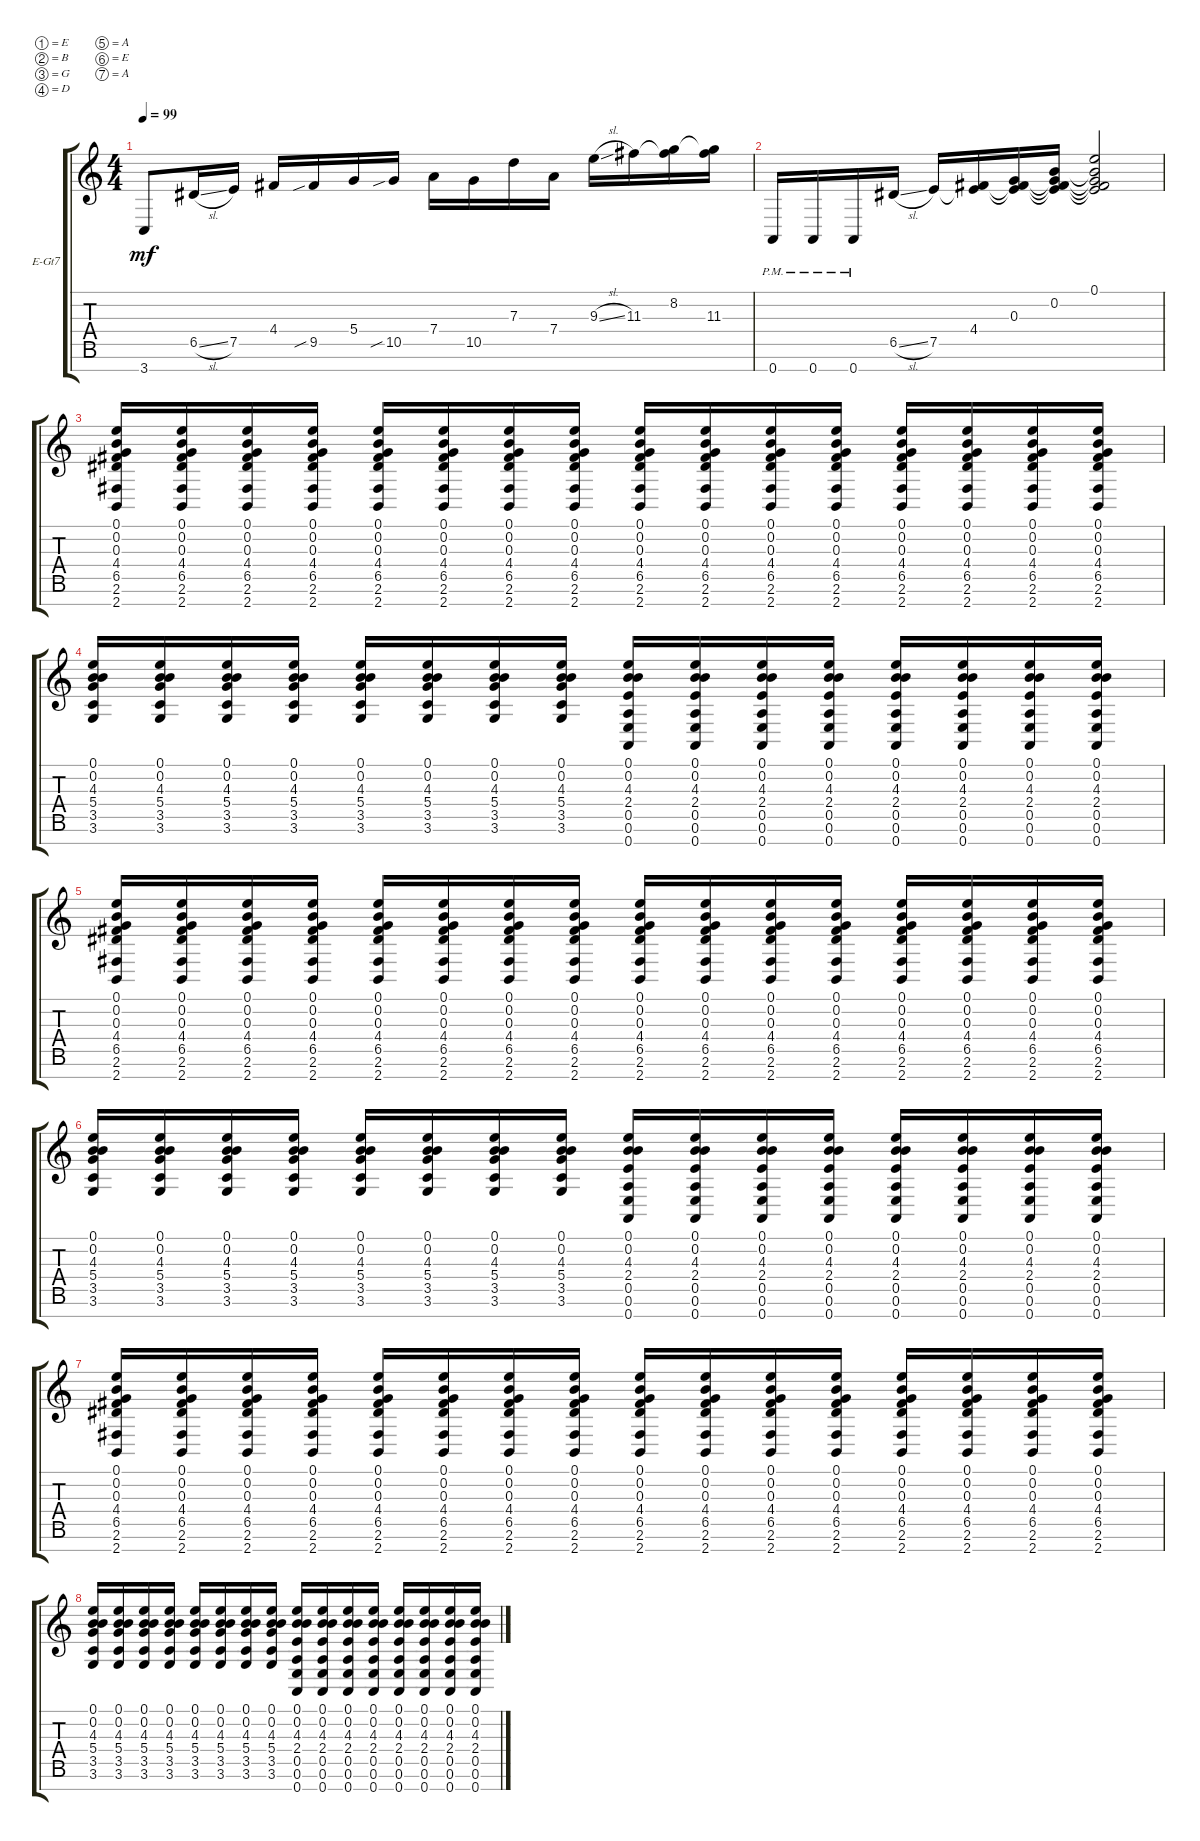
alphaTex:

\defaultSystemsLayout 4
\bracketExtendMode groupsimilarinstruments
\firstSystemTrackNameOrientation horizontal
\otherSystemsTrackNameOrientation horizontal
\track ("Electric Guitar" "E-Gt7") {instrument distortionguitar}
\staff {score tabs}
\tuning (E4 B3 G3 D3 A2 E2 A1)
\ts (4 4)
\tempo 99
\clef g2
\ks c
3.7.8{dy mf} 6.5{sl}.16 7.5.16 4.4.16 9.5{sib}.16 5.4.16 10.5{sib}.16 7.4.16 10.5.16 7.3.16 7.4.16 9.3{sl}.16 11.3.16 (8.2 11.3{t}).16 (11.3 8.2{t}).16 |
0.7{pm}.16 0.7{pm}.16 0.7{pm}.16 6.5{sl}.16 7.5.16 (4.4 7.5{t}).16 (0.3 4.4{t} 7.5{t}).16 (0.2 0.3{t} 4.4{t} 7.5{t}).16 (0.1 0.2{t} 0.3{t} 4.4{t} 7.5{t}).2 |
(2.7 2.6 6.5 4.4 0.3 0.2 0.1).16 (2.7 2.6 6.5 4.4 0.3 0.2 0.1).16 (2.7 2.6 6.5 4.4 0.3 0.2 0.1).16 (2.7 2.6 6.5 4.4 0.3 0.2 0.1).16 (2.7 2.6 6.5 4.4 0.3 0.2 0.1).16 (2.7 2.6 6.5 4.4 0.3 0.2 0.1).16 (2.7 2.6 6.5 4.4 0.3 0.2 0.1).16 (2.7 2.6 6.5 4.4 0.3 0.2 0.1).16 (2.7 2.6 6.5 4.4 0.3 0.2 0.1).16 (2.7 2.6 6.5 4.4 0.3 0.2 0.1).16 (2.7 2.6 6.5 4.4 0.3 0.2 0.1).16 (2.7 2.6 6.5 4.4 0.3 0.2 0.1).16 (2.7 2.6 6.5 4.4 0.3 0.2 0.1).16 (2.7 2.6 6.5 4.4 0.3 0.2 0.1).16 (2.7 2.6 6.5 4.4 0.3 0.2 0.1).16 (2.7 2.6 6.5 4.4 0.3 0.2 0.1).16 |
(4.3 5.4 0.2 3.5 0.1 3.6).16 (4.3 5.4 0.2 3.5 0.1 3.6).16 (4.3 5.4 0.2 3.5 0.1 3.6).16 (4.3 5.4 0.2 3.5 0.1 3.6).16 (4.3 5.4 0.2 3.5 0.1 3.6).16 (4.3 5.4 0.2 3.5 0.1 3.6).16 (4.3 5.4 0.2 3.5 0.1 3.6).16 (4.3 5.4 0.2 3.5 0.1 3.6).16 (0.7 0.6 0.5 2.4 4.3 0.2 0.1).16 (0.7 0.6 0.5 2.4 4.3 0.2 0.1).16 (0.7 0.6 0.5 2.4 4.3 0.2 0.1).16 (0.7 0.6 0.5 2.4 4.3 0.2 0.1).16 (0.7 0.6 0.5 2.4 4.3 0.2 0.1).16 (0.7 0.6 0.5 2.4 4.3 0.2 0.1).16 (0.7 0.6 0.5 2.4 4.3 0.2 0.1).16 (0.7 0.6 0.5 2.4 4.3 0.2 0.1).16 |
(2.7 2.6 6.5 4.4 0.3 0.2 0.1).16 (2.7 2.6 6.5 4.4 0.3 0.2 0.1).16 (2.7 2.6 6.5 4.4 0.3 0.2 0.1).16 (2.7 2.6 6.5 4.4 0.3 0.2 0.1).16 (2.7 2.6 6.5 4.4 0.3 0.2 0.1).16 (2.7 2.6 6.5 4.4 0.3 0.2 0.1).16 (2.7 2.6 6.5 4.4 0.3 0.2 0.1).16 (2.7 2.6 6.5 4.4 0.3 0.2 0.1).16 (2.7 2.6 6.5 4.4 0.3 0.2 0.1).16 (2.7 2.6 6.5 4.4 0.3 0.2 0.1).16 (2.7 2.6 6.5 4.4 0.3 0.2 0.1).16 (2.7 2.6 6.5 4.4 0.3 0.2 0.1).16 (2.7 2.6 6.5 4.4 0.3 0.2 0.1).16 (2.7 2.6 6.5 4.4 0.3 0.2 0.1).16 (2.7 2.6 6.5 4.4 0.3 0.2 0.1).16 (2.7 2.6 6.5 4.4 0.3 0.2 0.1).16 |
(4.3 5.4 0.2 3.5 0.1 3.6).16 (4.3 5.4 0.2 3.5 0.1 3.6).16 (4.3 5.4 0.2 3.5 0.1 3.6).16 (4.3 5.4 0.2 3.5 0.1 3.6).16 (4.3 5.4 0.2 3.5 0.1 3.6).16 (4.3 5.4 0.2 3.5 0.1 3.6).16 (4.3 5.4 0.2 3.5 0.1 3.6).16 (4.3 5.4 0.2 3.5 0.1 3.6).16 (0.7 0.6 0.5 2.4 4.3 0.2 0.1).16 (0.7 0.6 0.5 2.4 4.3 0.2 0.1).16 (0.7 0.6 0.5 2.4 4.3 0.2 0.1).16 (0.7 0.6 0.5 2.4 4.3 0.2 0.1).16 (0.7 0.6 0.5 2.4 4.3 0.2 0.1).16 (0.7 0.6 0.5 2.4 4.3 0.2 0.1).16 (0.7 0.6 0.5 2.4 4.3 0.2 0.1).16 (0.7 0.6 0.5 2.4 4.3 0.2 0.1).16 |
(2.7 2.6 6.5 4.4 0.3 0.2 0.1).16 (2.7 2.6 6.5 4.4 0.3 0.2 0.1).16 (2.7 2.6 6.5 4.4 0.3 0.2 0.1).16 (2.7 2.6 6.5 4.4 0.3 0.2 0.1).16 (2.7 2.6 6.5 4.4 0.3 0.2 0.1).16 (2.7 2.6 6.5 4.4 0.3 0.2 0.1).16 (2.7 2.6 6.5 4.4 0.3 0.2 0.1).16 (2.7 2.6 6.5 4.4 0.3 0.2 0.1).16 (2.7 2.6 6.5 4.4 0.3 0.2 0.1).16 (2.7 2.6 6.5 4.4 0.3 0.2 0.1).16 (2.7 2.6 6.5 4.4 0.3 0.2 0.1).16 (2.7 2.6 6.5 4.4 0.3 0.2 0.1).16 (2.7 2.6 6.5 4.4 0.3 0.2 0.1).16 (2.7 2.6 6.5 4.4 0.3 0.2 0.1).16 (2.7 2.6 6.5 4.4 0.3 0.2 0.1).16 (2.7 2.6 6.5 4.4 0.3 0.2 0.1).16 |
(4.3 5.4 0.2 3.5 0.1 3.6).16 (4.3 5.4 0.2 3.5 0.1 3.6).16 (4.3 5.4 0.2 3.5 0.1 3.6).16 (4.3 5.4 0.2 3.5 0.1 3.6).16 (4.3 5.4 0.2 3.5 0.1 3.6).16 (4.3 5.4 0.2 3.5 0.1 3.6).16 (4.3 5.4 0.2 3.5 0.1 3.6).16 (4.3 5.4 0.2 3.5 0.1 3.6).16 (0.7 0.6 0.5 2.4 4.3 0.2 0.1).16 (0.7 0.6 0.5 2.4 4.3 0.2 0.1).16 (0.7 0.6 0.5 2.4 4.3 0.2 0.1).16 (0.7 0.6 0.5 2.4 4.3 0.2 0.1).16 (0.7 0.6 0.5 2.4 4.3 0.2 0.1).16 (0.7 0.6 0.5 2.4 4.3 0.2 0.1).16 (0.7 0.6 0.5 2.4 4.3 0.2 0.1).16 (0.7 0.6 0.5 2.4 4.3 0.2 0.1).16
